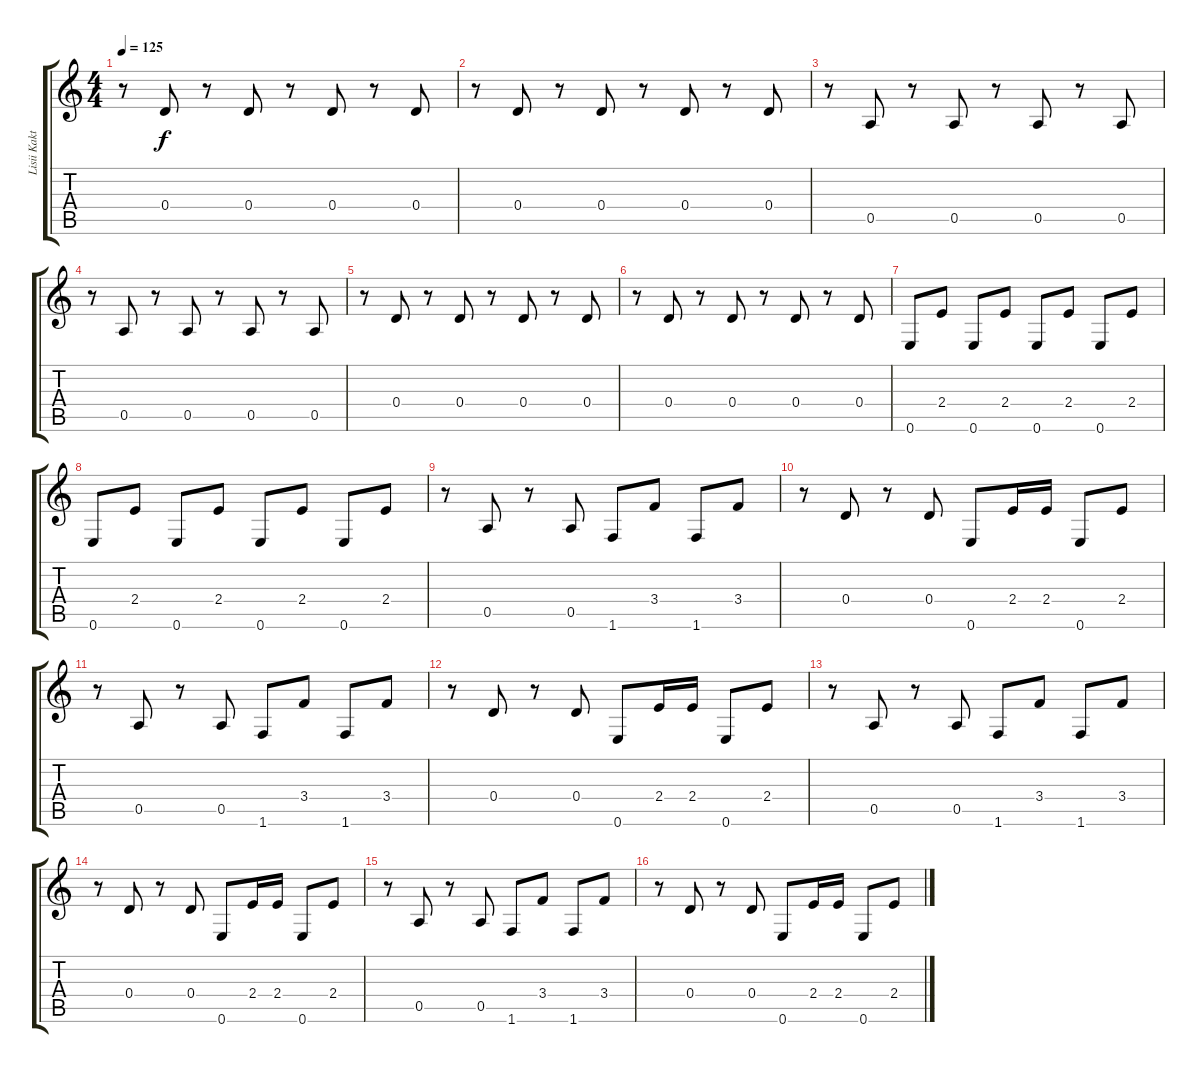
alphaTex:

\track ("Lisii Kaktus" "Lisii Kakt") {instrument electricbassfinger}
\staff {score tabs}
\tuning (E4 B3 G3 D3 A2 E2) {hide}
\ts (4 4)
\tempo 125
\clef g2
\ks c
r.8{dy f} 0.4.8 r.8 0.4.8 r.8 0.4.8 r.8 0.4.8 |
r.8 0.4.8 r.8 0.4.8 r.8 0.4.8 r.8 0.4.8 |
r.8 0.5.8 r.8 0.5.8 r.8 0.5.8 r.8 0.5.8 |
r.8 0.5.8 r.8 0.5.8 r.8 0.5.8 r.8 0.5.8 |
r.8 0.4.8 r.8 0.4.8 r.8 0.4.8 r.8 0.4.8 |
r.8 0.4.8 r.8 0.4.8 r.8 0.4.8 r.8 0.4.8 |
0.6.8 2.4.8 0.6.8 2.4.8 0.6.8 2.4.8 0.6.8 2.4.8 |
0.6.8 2.4.8 0.6.8 2.4.8 0.6.8 2.4.8 0.6.8 2.4.8 |
r.8 0.5.8 r.8 0.5.8 1.6.8 3.4.8 1.6.8 3.4.8 |
r.8 0.4.8 r.8 0.4.8 0.6.8 2.4.16 2.4.16 0.6.8 2.4.8 |
r.8 0.5.8 r.8 0.5.8 1.6.8 3.4.8 1.6.8 3.4.8 |
r.8 0.4.8 r.8 0.4.8 0.6.8 2.4.16 2.4.16 0.6.8 2.4.8 |
r.8 0.5.8 r.8 0.5.8 1.6.8 3.4.8 1.6.8 3.4.8 |
r.8 0.4.8 r.8 0.4.8 0.6.8 2.4.16 2.4.16 0.6.8 2.4.8 |
r.8 0.5.8 r.8 0.5.8 1.6.8 3.4.8 1.6.8 3.4.8 |
r.8 0.4.8 r.8 0.4.8 0.6.8 2.4.16 2.4.16 0.6.8 2.4.8
